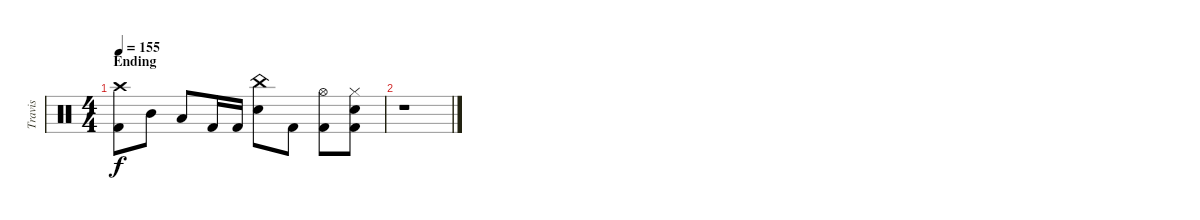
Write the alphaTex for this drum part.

\track ("Travis" "Travis") {instrument percussion}
\staff {score}
\articulation defaults
\ts (4 4)
\section ("" "Ending")
\tempo 155
\clef neutral
\ks c
("Crash high (hit)" "Kick (hit) 2").8{dy f} "Mid Tom (hit)".8 "Low Tom (hit)".8 "Kick (hit) 2".16 "Kick (hit) 2".16 ("China (hit)" "Electric Snare (hit)").8 "Kick (hit) 2".8 ("Hi-Hat (open)" "Kick (hit) 2").8 ("Hi-Hat (closed)" "Electric Snare (hit)" "Kick (hit) 2").8 |
r.1
